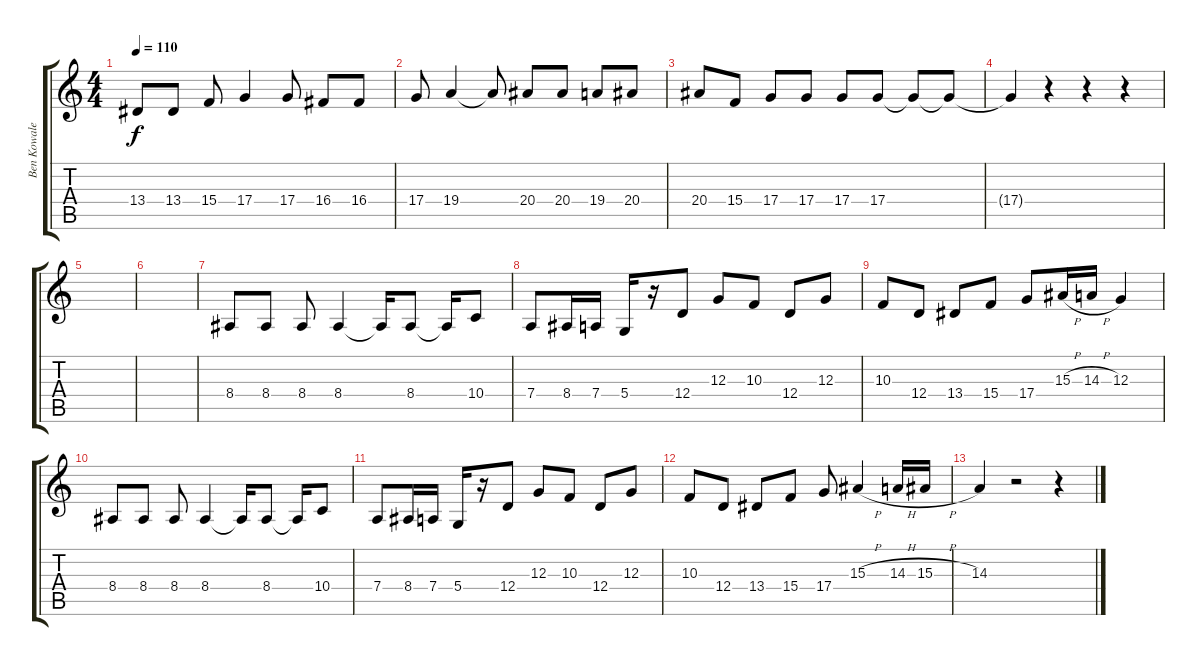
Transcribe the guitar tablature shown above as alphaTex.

\track ("Ben Kowalewicz, Ian D'Sa - Vocal" "Ben Kowale") {instrument lead6voice}
\staff {score tabs}
\tuning (E4 B3 G3 D3 A2 E2) {hide}
\ts (4 4)
\tempo 110
\clef g2
\ks c
13.4.8{dy f} 13.4.8 15.4.8 17.4.4 17.4.8 16.4.8 16.4.8 |
17.4.8 19.4.4 19.4{t}.8 20.4.8 20.4.8 19.4.8 20.4.8 |
20.4.8 15.4.8 17.4.8 17.4.8 17.4.8 17.4.8 17.4{t}.8 17.4{t}.8 |
17.4{t}.4 r.4 r.4 r.4 |
|
|
8.4.8 8.4.8 8.4.8 8.4.4 8.4{t}.16 8.4.8 8.4{t}.16 10.4.8 |
7.4.8 8.4.16 7.4.16 5.4.16 r.16 12.4.8 12.3.8 10.3.8 12.4.8 12.3.8 |
10.3.8 12.4.8 13.4.8 15.4.8 17.4.8 15.3{h}.16 14.3{h}.16 12.3.4 |
8.4.8 8.4.8 8.4.8 8.4.4 8.4{t}.16 8.4.8 8.4{t}.16 10.4.8 |
7.4.8 8.4.16 7.4.16 5.4.16 r.16 12.4.8 12.3.8 10.3.8 12.4.8 12.3.8 |
10.3.8 12.4.8 13.4.8 15.4.8 17.4.8 15.3{h}.4 14.3{h}.16 15.3{h}.16 |
14.3.4 r.2 r.4
